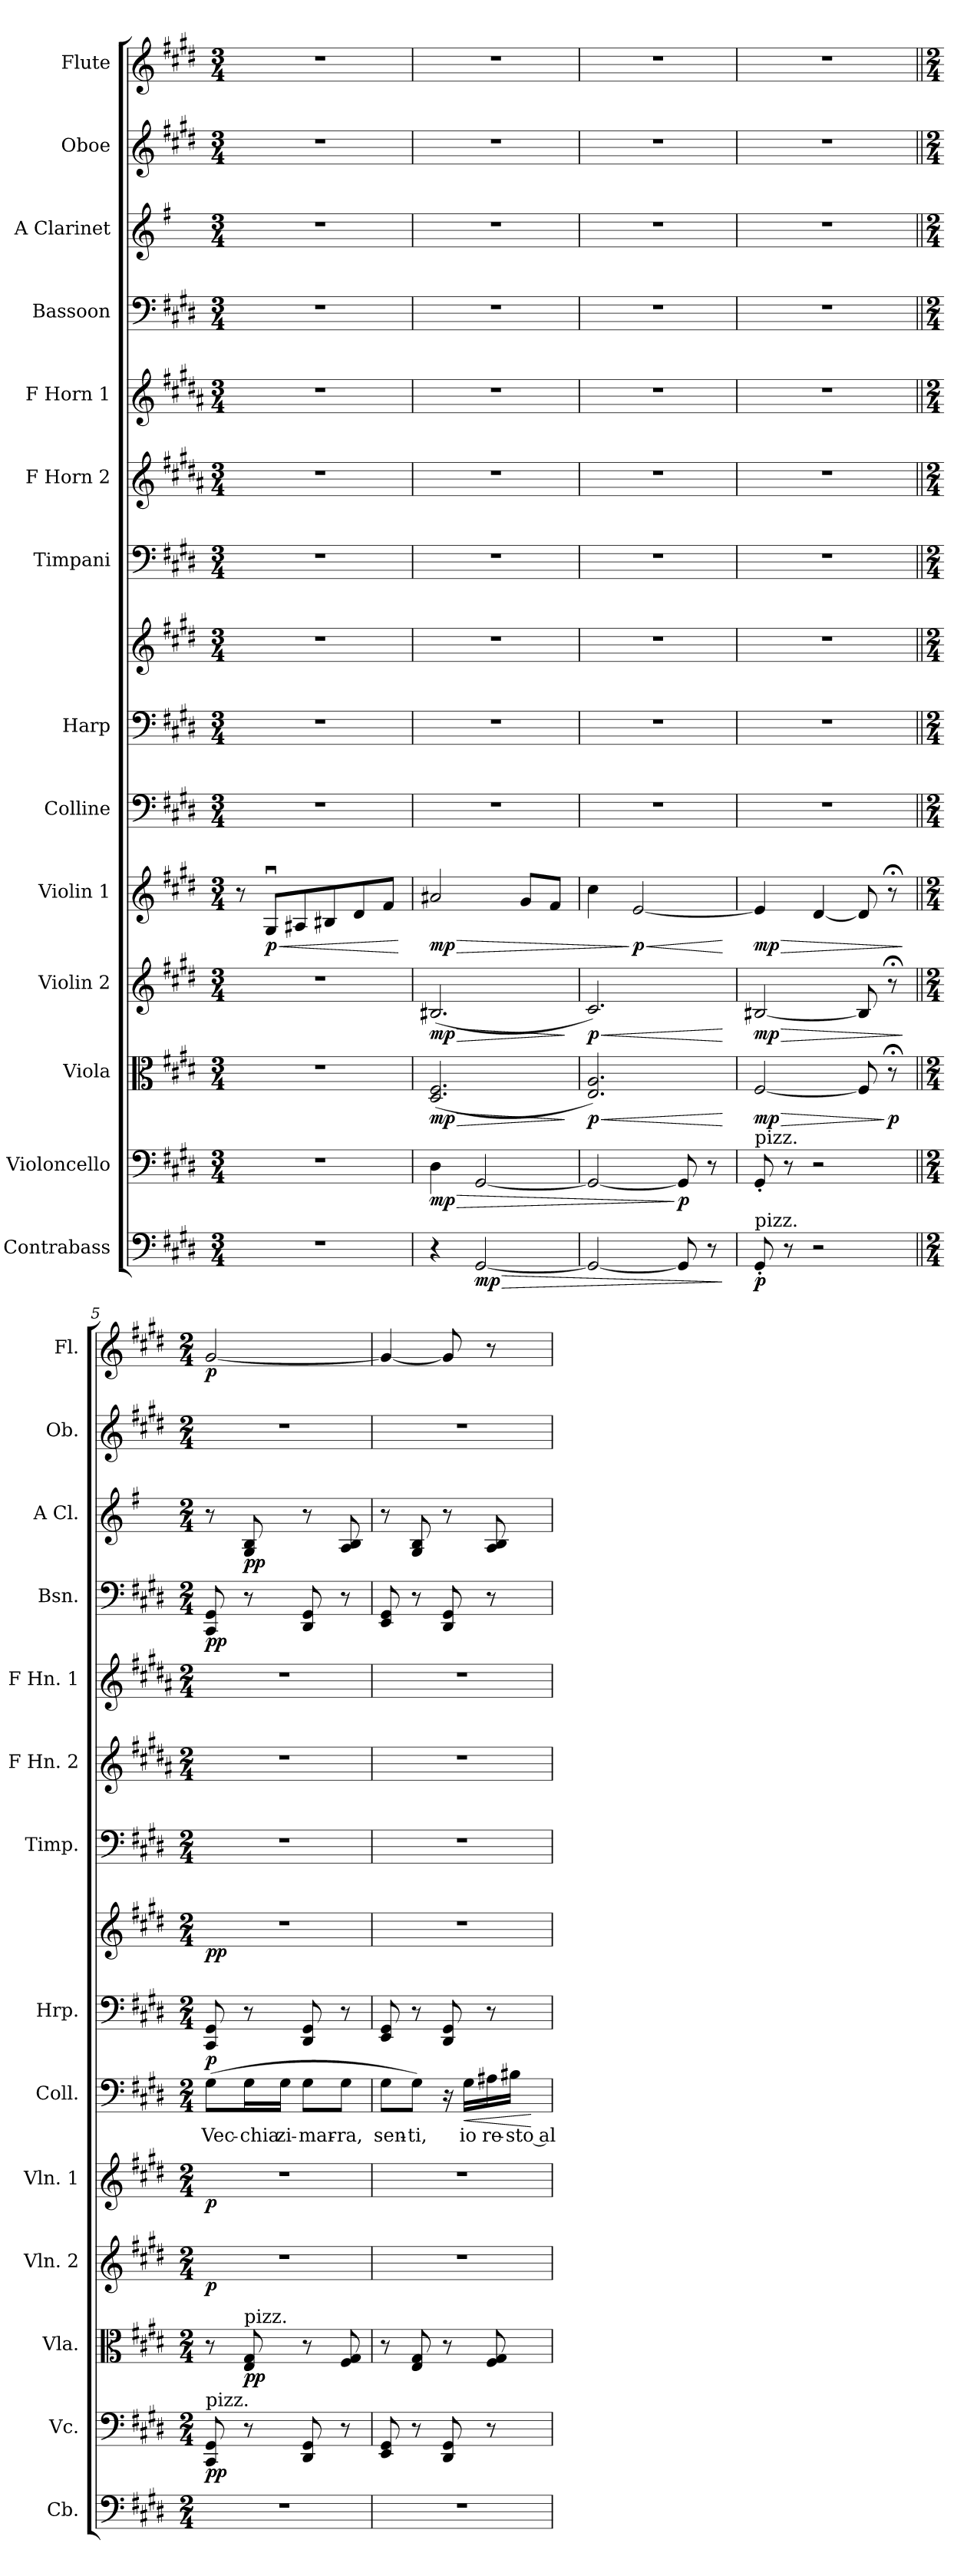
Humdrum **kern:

**kern	**dynam	**kern	**dynam	**kern	**dynam	**kern	**dynam	**kern	**dynam	**kern	**text	**dynam	**kern	**kern	**dynam	**kern	**kern	**kern	**kern	**dynam	**kern	**dynam	**kern	**kern	**dynam
*part14	*part14	*part13	*part13	*part12	*part12	*part11	*part11	*part10	*part10	*part9	*part9	*part9	*part8	*part8	*part8	*part7	*part6	*part5	*part4	*part4	*part3	*part3	*part2	*part1	*part1
*staff15	*staff15	*staff14	*staff14	*staff13	*staff13	*staff12	*staff12	*staff11	*staff11	*staff10	*staff10	*staff10	*staff9	*staff8	*staff8/9	*staff7	*staff6	*staff5	*staff4	*staff4	*staff3	*staff3	*staff2	*staff1	*staff1
*I"Contrabass	*	*I"Violoncello	*	*I"Viola	*	*I"Violin 2	*	*I"Violin 1	*	*I"Colline	*	*	*I"Harp	*	*	*I"Timpani	*I"F Horn 2	*I"F Horn 1	*I"Bassoon	*	*I"A Clarinet	*	*I"Oboe	*I"Flute	*
*I'Cb.	*	*I'Vc.	*	*I'Vla.	*	*I'Vln. 2	*	*I'Vln. 1	*	*I'Coll.	*	*	*I'Hrp.	*	*	*I'Timp.	*I'F Hn. 2	*I'F Hn. 1	*I'Bsn.	*	*I'A Cl.	*	*I'Ob.	*I'Fl.	*
*clefF4	*	*clefF4	*	*clefC3	*	*clefG2	*	*clefG2	*	*clefF4	*	*	*clefF4	*clefG2	*	*clefF4	*clefG2	*clefG2	*clefF4	*	*clefG2	*	*clefG2	*clefG2	*
*ITrd7c12	*	*	*	*	*	*	*	*	*	*	*	*	*	*	*	*	*ITrd4c7	*ITrd4c7	*	*	*ITrd2c3	*	*	*	*
*k[f#c#g#d#]	*	*k[f#c#g#d#]	*	*k[f#c#g#d#]	*	*k[f#c#g#d#]	*	*k[f#c#g#d#]	*	*k[f#c#g#d#]	*	*	*k[f#c#g#d#]	*k[f#c#g#d#]	*	*k[f#c#g#d#]	*k[f#c#g#d#]	*k[f#c#g#d#]	*k[f#c#g#d#]	*	*k[f#c#g#d#]	*	*k[f#c#g#d#]	*k[f#c#g#d#]	*
*M3/4	*	*M3/4	*	*M3/4	*	*M3/4	*	*M3/4	*	*M3/4	*	*	*M3/4	*M3/4	*	*M3/4	*M3/4	*M3/4	*M3/4	*	*M3/4	*	*M3/4	*M3/4	*
*MM63	*	*MM63	*	*MM63	*	*MM63	*	*MM63	*	*MM63	*	*	*MM63	*MM63	*	*MM63	*MM63	*MM63	*MM63	*	*MM63	*	*MM63	*MM63	*
=1	=1	=1	=1	=1	=1	=1	=1	=1	=1	=1	=1	=1	=1	=1	=1	=1	=1	=1	=1	=1	=1	=1	=1	=1	=1
2.r	.	2.r	.	2.r	.	2.r	.	8r	.	2.r	.	.	2.r	2.r	.	2.r	2.r	2.r	2.r	.	2.r	.	2.r	2.r	.
!	!	!	!	!	!	!	!	!	!LO:HP:b	!	!	!	!	!	!	!	!	!	!	!	!	!	!	!	!
!	!	!	!	!	!	!	!	!	!LO:DY:n=1:b	!	!	!	!	!	!	!	!	!	!	!	!	!	!	!	!
.	.	.	.	.	.	.	.	8G#u/L	< p	.	.	.	.	.	.	.	.	.	.	.	.	.	.	.	.
.	.	.	.	.	.	.	.	8A#X/	.	.	.	.	.	.	.	.	.	.	.	.	.	.	.	.	.
.	.	.	.	.	.	.	.	8B#X/	.	.	.	.	.	.	.	.	.	.	.	.	.	.	.	.	.
.	.	.	.	.	.	.	.	8d#/	.	.	.	.	.	.	.	.	.	.	.	.	.	.	.	.	.
.	.	.	.	.	.	.	.	8f#/J	.	.	.	.	.	.	.	.	.	.	.	.	.	.	.	.	.
.	.	.	.	.	.	.	.	.	[	.	.	.	.	.	.	.	.	.	.	.	.	.	.	.	.
=2	=2	=2	=2	=2	=2	=2	=2	=2	=2	=2	=2	=2	=2	=2	=2	=2	=2	=2	=2	=2	=2	=2	=2	=2	=2
!	!	!	!LO:HP:b	!	!LO:HP:b	!	!LO:HP:b	!	!LO:HP:b	!	!	!	!	!	!	!	!	!	!	!	!	!	!	!	!
!	!	!	!LO:DY:n=1:b	!	!LO:DY:n=1:b	!	!LO:DY:n=1:b	!	!LO:DY:n=1:b	!	!	!	!	!	!	!	!	!	!	!	!	!	!	!	!
4r	.	4D#\	> mp	(<2.D#/ 2.F#/	> mp	(<2.B#X/	> mp	2a#X/	> mp	2.r	.	.	2.r	2.r	.	2.r	2.r	2.r	2.r	.	2.r	.	2.r	2.r	.
!	!LO:HP:b	!	!	!	!	!	!	!	!	!	!	!	!	!	!	!	!	!	!	!	!	!	!	!	!
!	!LO:DY:n=1:b	!	!	!	!	!	!	!	!	!	!	!	!	!	!	!	!	!	!	!	!	!	!	!	!
[2GGG#/	> mp	[2GG#/	.	.	.	.	.	.	.	.	.	.	.	.	.	.	.	.	.	.	.	.	.	.	.
.	.	.	.	.	.	.	.	8g#/L	.	.	.	.	.	.	.	.	.	.	.	.	.	.	.	.	.
.	.	.	.	.	.	.	.	8f#/J	.	.	.	.	.	.	.	.	.	.	.	.	.	.	.	.	.
.	.	.	.	.	]	.	]	.	.	.	.	.	.	.	.	.	.	.	.	.	.	.	.	.	.
=3	=3	=3	=3	=3	=3	=3	=3	=3	=3	=3	=3	=3	=3	=3	=3	=3	=3	=3	=3	=3	=3	=3	=3	=3	=3
*	*	*	*	*	*	*	*	*	*	*	*	*	*	*	*	*	*	*	*	*	*	*	*	*MM60	*
!	!	!	!	!	!LO:HP:b	!	!LO:HP:b	!	!	!	!	!	!	!	!	!	!	!	!	!	!	!	!	!	!
!	!	!	!	!	!LO:DY:n=1:b	!	!LO:DY:n=1:b	!	!	!	!	!	!	!	!	!	!	!	!	!	!	!	!	!	!
*	*	*	*	*	*	*	*	*	*	*	*	*	*	*	*	*	*	*	*	*	*	*	*	*^	*
*	*	*	*	*	*	*	*	*	*	*	*	*	*	*	*	*	*	*	*	*	*	*	*	*	*^	*
2GGG#/_	.	2GG#/_	.	2.E/ 2.A/)	< p	2.c#/)	< p	4cc#\	.	2.r	.	.	2.r	2.r	.	2.r	2.r	2.r	2.r	.	2.r	.	2.r	2.r	4ryy	2ryy	.
*	*	*	*	*	*	*	*	*	*	*	*	*	*	*	*	*	*	*	*	*	*	*	*	*MM57	*	*	*
!	!	!	!	!	!	!	!	!	!LO:HP:n=1:b	!	!	!	!	!	!	!	!	!	!	!	!	!	!	!	!	!	!
!	!	!	!	!	!	!	!	!	!LO:DY:n=1:b	!	!	!	!	!	!	!	!	!	!	!	!	!	!	!	!	!	!
.	.	.	.	.	.	.	.	[2e/	] < p	.	.	.	.	.	.	.	.	.	.	.	.	.	.	.	2ryy	.	.
*	*	*	*	*	*	*	*	*	*	*	*	*	*	*	*	*	*	*	*	*	*	*	*	*MM54	*	*	*
!	!	!	!LO:DY:n=1:b	!	!	!	!	!	!	!	!	!	!	!	!	!	!	!	!	!	!	!	!	!	!	!	!
8GGG#/]	.	8GG#/]	] p	.	.	.	.	.	.	.	.	.	.	.	.	.	.	.	.	.	.	.	.	.	.	4ryy	.
8r	.	8r	.	.	.	.	.	.	.	.	.	.	.	.	.	.	.	.	.	.	.	.	.	.	.	.	.
.	]	.	.	.	[	.	[	.	[	.	.	.	.	.	.	.	.	.	.	.	.	.	.	.	.	.	.
=4	=4	=4	=4	=4	=4	=4	=4	=4	=4	=4	=4	=4	=4	=4	=4	=4	=4	=4	=4	=4	=4	=4	=4	=4	=4	=4	=4
*	*	*	*	*	*	*	*	*	*	*	*	*	*	*	*	*	*	*	*	*	*	*	*	*MM51	*	*	*
!	!	!LO:TX:a:t=pizz.	!	!	!	!	!	!	!	!	!	!	!	!	!	!	!	!	!	!	!	!	!	!	!	!	!
!LO:TX:a:t=pizz.	!	!	!	!	!	!	!	!	!	!	!	!	!	!	!	!	!	!	!	!	!	!	!	!	!	!	!
!	!LO:DY:b	!	!	!	!LO:HP:b	!	!LO:HP:b	!	!LO:HP:b	!	!	!	!	!	!	!	!	!	!	!	!	!	!	!	!	!	!
!	!	!	!	!	!LO:DY:n=1:b	!	!LO:DY:n=1:b	!	!LO:DY:n=1:b	!	!	!	!	!	!	!	!	!	!	!	!	!	!	!	!	!	!
8GGG#'/	p	8GG#'/	.	[2F#/	> mp	[2B#X/	> mp	4e/]	> mp	2.r	.	.	2.r	2.r	.	2.r	2.r	2.r	2.r	.	2.r	.	2.r	2.r	4ryy	2ryy	.
8r	.	8r	.	.	.	.	.	.	.	.	.	.	.	.	.	.	.	.	.	.	.	.	.	.	.	.	.
*	*	*	*	*	*	*	*	*	*	*	*	*	*	*	*	*	*	*	*	*	*	*	*	*MM48	*	*	*
2r	.	2r	.	.	.	.	.	[4d#/	.	.	.	.	.	.	.	.	.	.	.	.	.	.	.	.	2ryy	.	.
*	*	*	*	*	*	*	*	*	*	*	*	*	*	*	*	*	*	*	*	*	*	*	*	*MM45	*	*	*
.	.	.	.	8F#/]	.	8B#/]	.	8d#/]	.	.	.	.	.	.	.	.	.	.	.	.	.	.	.	.	.	4ryy	.
!	!	!	!	!	!LO:DY:n=2:b	!	!	!	!	!	!	!	!	!	!	!	!	!	!	!	!	!	!	!	!	!	!
.	.	.	.	8r;<	] p	8r;<	.	8r;<	.	.	.	.	.	.	.	.	.	.	.	.	.	.	.	.	.	.	.
.	.	.	.	.	.	.	]	.	]	.	.	.	.	.	.	.	.	.	.	.	.	.	.	.	.	.	.
*	*	*	*	*	*	*	*	*	*	*	*	*	*	*	*	*	*	*	*	*	*	*	*	*v	*v	*v	*
=5||	=5||	=5||	=5||	=5||	=5||	=5||	=5||	=5||	=5||	=5||	=5||	=5||	=5||	=5||	=5||	=5||	=5||	=5||	=5||	=5||	=5||	=5||	=5||	=5||	=5||
*M2/4	*	*M2/4	*	*M2/4	*	*M2/4	*	*M2/4	*	*M2/4	*	*	*M2/4	*M2/4	*	*M2/4	*M2/4	*M2/4	*M2/4	*	*M2/4	*	*M2/4	*M2/4	*
*	*	*	*	*	*	*	*	*	*	*	*	*	*	*	*	*	*	*	*	*	*	*	*	*MM35	*
*	*	*	*	*	*	*	*	*	*	*	*	*	*	*	*	*	*	*	*	*	*	*	*	*^	*
*	*	*	*	*	*	*	*	*	*	*	*	*	*	*	*	*	*	*	*	*	*	*	*	*	*^	*
!	!	!LO:TX:a:t=pizz.	!	!	!	!	!	!	!	!	!	!	!	!	!	!	!	!	!	!	!	!	!	!	!	!	!
!	!	!	!LO:DY:b	!	!	!	!LO:DY:b	!	!LO:DY:b	!	!LO:LY:b	!LO:DY:b	!	!	!LO:DY:b	!	!	!	!	!LO:DY:b	!	!	!	!	!	!	!LO:DY:b
*	*	*	*	*	*	*	*	*	*	*	*	*	*	*	*	*	*	*	*	*	*	*	*	*v	*v	*v	*
2r	.	8CC#/ 8GG#/	pp	8r	.	2r	p	2r	p	(>8G#\L	Vec-	p	8CC#/ 8GG#/	2r	pp	2r	2r	2r	8CC#/ 8GG#/	pp	8r	.	2r	[2g#/	p
!	!	!	!	!LO:TX:a:t=pizz.	!	!	!	!	!	!	!	!	!	!	!	!	!	!	!	!	!	!	!	!	!
!	!	!	!	!	!LO:DY:b	!	!	!	!	!	!LO:LY:b	!	!	!	!	!	!	!	!	!	!	!LO:DY:b	!	!	!
.	.	8r	.	8E/ 8G#/	pp	.	.	.	.	16G#\L	-chia	.	8r	.	.	.	.	.	8r	.	8E/ 8G#/	pp	.	.	.
!	!	!	!	!	!	!	!	!	!	!	!LO:LY:b	!	!	!	!	!	!	!	!	!	!	!	!	!	!
.	.	.	.	.	.	.	.	.	.	16G#\JJ	zi-	.	.	.	.	.	.	.	.	.	.	.	.	.	.
!	!	!	!	!	!	!	!	!	!	!	!LO:LY:b	!	!	!	!	!	!	!	!	!	!	!	!	!	!
.	.	8DD#/ 8GG#/	.	8r	.	.	.	.	.	8G#\L	-mar-	.	8DD#/ 8GG#/	.	.	.	.	.	8DD#/ 8GG#/	.	8r	.	.	.	.
!	!	!	!	!	!	!	!	!	!	!	!LO:LY:b	!	!	!	!	!	!	!	!	!	!	!	!	!	!
.	.	8r	.	8F#/ 8G#/	.	.	.	.	.	8G#\J	-ra,	.	8r	.	.	.	.	.	8r	.	8F#/ 8G#/	.	.	.	.
=6	=6	=6	=6	=6	=6	=6	=6	=6	=6	=6	=6	=6	=6	=6	=6	=6	=6	=6	=6	=6	=6	=6	=6	=6	=6
!	!	!	!	!	!	!	!	!	!	!	!LO:LY:b	!	!	!	!	!	!	!	!	!	!	!	!	!	!
2r	.	8EE/ 8GG#/	.	8r	.	2r	.	2r	.	8G#\L	sen-	.	8EE/ 8GG#/	2r	.	2r	2r	2r	8EE/ 8GG#/	.	8r	.	2r	4g#/_	.
!	!	!	!	!	!	!	!	!	!	!	!LO:LY:b	!	!	!	!	!	!	!	!	!	!	!	!	!	!
.	.	8r	.	8E/ 8G#/	.	.	.	.	.	8G#\J)	-ti,	.	8r	.	.	.	.	.	8r	.	8E/ 8G#/	.	.	.	.
.	.	8DD#/ 8GG#/	.	8r	.	.	.	.	.	16r	.	.	8DD#/ 8GG#/	.	.	.	.	.	8DD#/ 8GG#/	.	8r	.	.	8g#/]	.
!	!	!	!	!	!	!	!	!	!	!	!LO:LY:b	!LO:HP:b	!	!	!	!	!	!	!	!	!	!	!	!	!
.	.	.	.	.	.	.	.	.	.	16G#\LL	io	<	.	.	.	.	.	.	.	.	.	.	.	.	.
!	!	!	!	!	!	!	!	!	!	!	!LO:LY:b	!	!	!	!	!	!	!	!	!	!	!	!	!	!
.	.	8r	.	8F#/ 8G#/	.	.	.	.	.	16A#X\	re-	.	8r	.	.	.	.	.	8r	.	8F#/ 8G#/	.	.	8r	.
!	!	!	!	!	!	!	!	!	!	!	!LO:LY:b	!	!	!	!	!	!	!	!	!	!	!	!	!	!
.	.	.	.	.	.	.	.	.	.	16B#X\JJ	sto al	.	.	.	.	.	.	.	.	.	.	.	.	.	.
.	.	.	.	.	.	.	.	.	.	.	.	[	.	.	.	.	.	.	.	.	.	.	.	.	.
=	=	=	=	=	=	=	=	=	=	=	=	=	=	=	=	=	=	=	=	=	=	=	=	=	=
*-	*-	*-	*-	*-	*-	*-	*-	*-	*-	*-	*-	*-	*-	*-	*-	*-	*-	*-	*-	*-	*-	*-	*-	*-	*-
